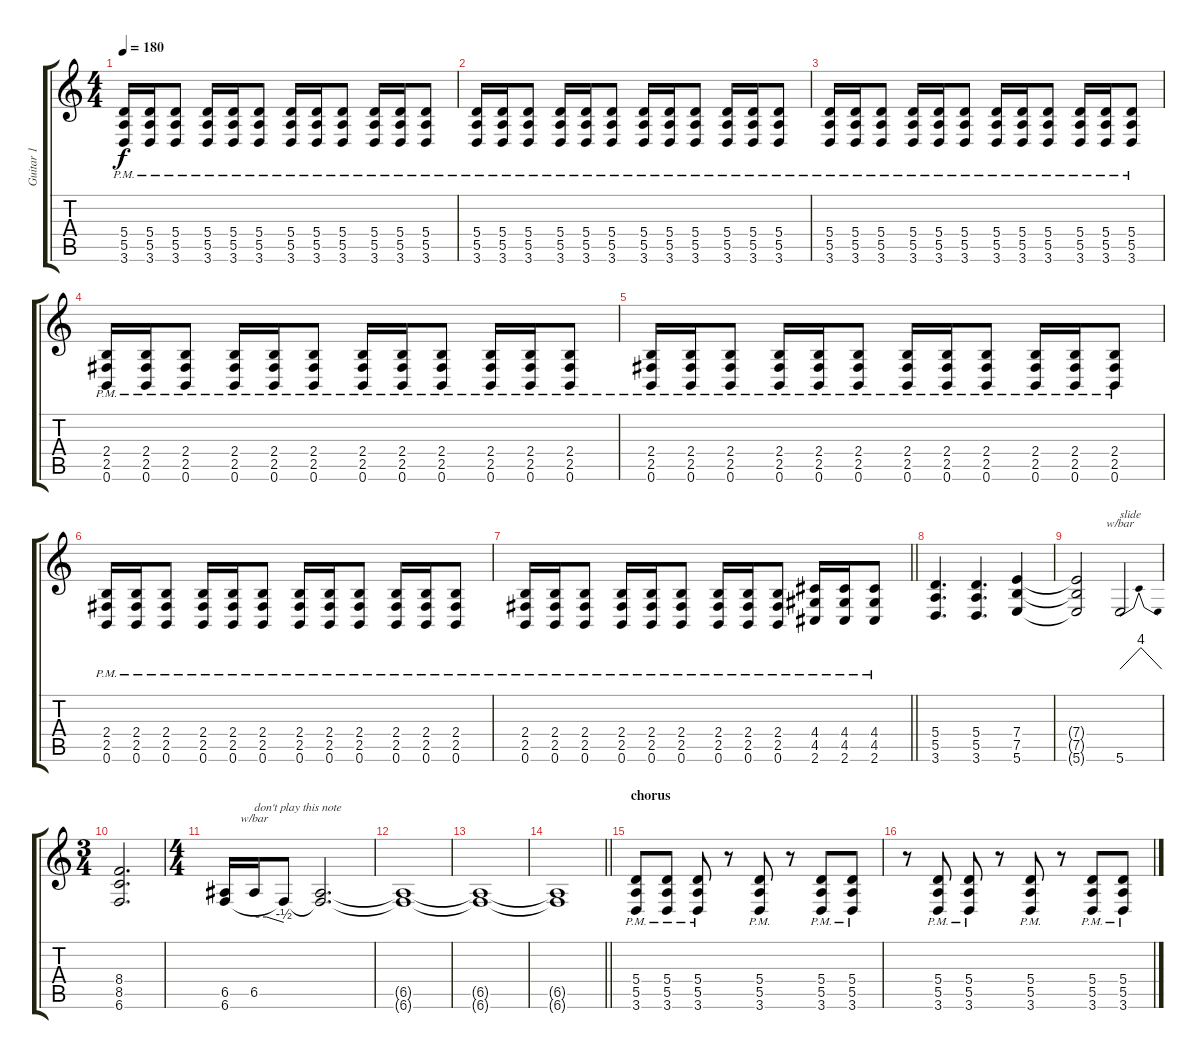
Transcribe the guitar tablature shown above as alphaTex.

\track ("Guitar 1" "Guitar 1") {instrument distortionguitar}
\staff {score tabs}
\tuning (B3 Gb3 D3 A2 E2 B1) {hide}
\ts (4 4)
\tempo 180
\clef g2
\ks c
(5.4{pm} 5.5{pm} 3.6{pm}).16{dy f} (5.4{pm} 5.5{pm} 3.6{pm}).16 (5.4{pm} 5.5{pm} 3.6{pm}).8 (5.4{pm} 5.5{pm} 3.6{pm}).16 (5.4{pm} 5.5{pm} 3.6{pm}).16 (5.4{pm} 5.5{pm} 3.6{pm}).8 (5.4{pm} 5.5{pm} 3.6{pm}).16 (5.4{pm} 5.5{pm} 3.6{pm}).16 (5.4{pm} 5.5{pm} 3.6{pm}).8 (5.4{pm} 5.5{pm} 3.6{pm}).16 (5.4{pm} 5.5{pm} 3.6{pm}).16 (5.4{pm} 5.5{pm} 3.6{pm}).8 |
(5.4{pm} 5.5{pm} 3.6{pm}).16 (5.4{pm} 5.5{pm} 3.6{pm}).16 (5.4{pm} 5.5{pm} 3.6{pm}).8 (5.4{pm} 5.5{pm} 3.6{pm}).16 (5.4{pm} 5.5{pm} 3.6{pm}).16 (5.4{pm} 5.5{pm} 3.6{pm}).8 (5.4{pm} 5.5{pm} 3.6{pm}).16 (5.4{pm} 5.5{pm} 3.6{pm}).16 (5.4{pm} 5.5{pm} 3.6{pm}).8 (5.4{pm} 5.5{pm} 3.6{pm}).16 (5.4{pm} 5.5{pm} 3.6{pm}).16 (5.4{pm} 5.5{pm} 3.6{pm}).8 |
(5.4{pm} 5.5{pm} 3.6{pm}).16 (5.4{pm} 5.5{pm} 3.6{pm}).16 (5.4{pm} 5.5{pm} 3.6{pm}).8 (5.4{pm} 5.5{pm} 3.6{pm}).16 (5.4{pm} 5.5{pm} 3.6{pm}).16 (5.4{pm} 5.5{pm} 3.6{pm}).8 (5.4{pm} 5.5{pm} 3.6{pm}).16 (5.4{pm} 5.5{pm} 3.6{pm}).16 (5.4{pm} 5.5{pm} 3.6{pm}).8 (5.4{pm} 5.5{pm} 3.6{pm}).16 (5.4{pm} 5.5{pm} 3.6{pm}).16 (5.4{pm} 5.5{pm} 3.6{pm}).8 |
(2.4{pm} 2.5{pm} 0.6{pm}).16 (2.4{pm} 2.5{pm} 0.6{pm}).16 (2.4{pm} 2.5{pm} 0.6{pm}).8 (2.4{pm} 2.5{pm} 0.6{pm}).16 (2.4{pm} 2.5{pm} 0.6{pm}).16 (2.4{pm} 2.5{pm} 0.6{pm}).8 (2.4{pm} 2.5{pm} 0.6{pm}).16 (2.4{pm} 2.5{pm} 0.6{pm}).16 (2.4{pm} 2.5{pm} 0.6{pm}).8 (2.4{pm} 2.5{pm} 0.6{pm}).16 (2.4{pm} 2.5{pm} 0.6{pm}).16 (2.4{pm} 2.5{pm} 0.6{pm}).8 |
(2.4{pm} 2.5{pm} 0.6{pm}).16 (2.4{pm} 2.5{pm} 0.6{pm}).16 (2.4{pm} 2.5{pm} 0.6{pm}).8 (2.4{pm} 2.5{pm} 0.6{pm}).16 (2.4{pm} 2.5{pm} 0.6{pm}).16 (2.4{pm} 2.5{pm} 0.6{pm}).8 (2.4{pm} 2.5{pm} 0.6{pm}).16 (2.4{pm} 2.5{pm} 0.6{pm}).16 (2.4{pm} 2.5{pm} 0.6{pm}).8 (2.4{pm} 2.5{pm} 0.6{pm}).16 (2.4{pm} 2.5{pm} 0.6{pm}).16 (2.4{pm} 2.5{pm} 0.6{pm}).8 |
(2.4{pm} 2.5{pm} 0.6{pm}).16 (2.4{pm} 2.5{pm} 0.6{pm}).16 (2.4{pm} 2.5{pm} 0.6{pm}).8 (2.4{pm} 2.5{pm} 0.6{pm}).16 (2.4{pm} 2.5{pm} 0.6{pm}).16 (2.4{pm} 2.5{pm} 0.6{pm}).8 (2.4{pm} 2.5{pm} 0.6{pm}).16 (2.4{pm} 2.5{pm} 0.6{pm}).16 (2.4{pm} 2.5{pm} 0.6{pm}).8 (2.4{pm} 2.5{pm} 0.6{pm}).16 (2.4{pm} 2.5{pm} 0.6{pm}).16 (2.4{pm} 2.5{pm} 0.6{pm}).8 |
\barLineRight lightlight
(2.4{pm} 2.5{pm} 0.6{pm}).16 (2.4{pm} 2.5{pm} 0.6{pm}).16 (2.4{pm} 2.5{pm} 0.6{pm}).8 (2.4{pm} 2.5{pm} 0.6{pm}).16 (2.4{pm} 2.5{pm} 0.6{pm}).16 (2.4{pm} 2.5{pm} 0.6{pm}).8 (2.4{pm} 2.5{pm} 0.6{pm}).16 (2.4{pm} 2.5{pm} 0.6{pm}).16 (2.4{pm} 2.5{pm} 0.6{pm}).8 (4.4{pm} 4.5{pm} 2.6{pm}).16 (4.4{pm} 4.5{pm} 2.6{pm}).16 (4.4{pm} 4.5{pm} 2.6{pm}).8 |
(5.4 5.5 3.6).4{d} (5.4 5.5 3.6).4{d} (7.4 7.5 5.6).4 |
(7.4{t} 7.5{t} 5.6{t}).2 5.6.2{tbe (dip default 0 0 15 16 60 0) txt "slide"} |
\ts (3 4)
(8.4 8.5 6.6).2{d} |
\ts (4 4)
(6.5 6.6).16 6.5.16{tbe (custom default 0 0 25 0 60 -2) txt "don't play this note"} 6.6{t}.8 (6.5{t} 6.6{t}).2{d} |
(6.5{t} 6.6{t}).1 |
(6.5{t} 6.6{t}).1 |
\barLineRight lightlight
(6.5{t} 6.6{t}).1 |
\section ("" "chorus")
(5.4{pm} 5.5{pm} 3.6{pm}).8{volume 16} (5.4{pm} 5.5{pm} 3.6{pm}).8 (5.4{pm} 5.5{pm} 3.6{pm}).8 r.8 (5.4{pm} 5.5{pm} 3.6{pm}).8 r.8 (5.4{pm} 5.5{pm} 3.6{pm}).8 (5.4{pm} 5.5{pm} 3.6{pm}).8 |
r.8 (5.4{pm} 5.5{pm} 3.6{pm}).8 (5.4{pm} 5.5{pm} 3.6{pm}).8 r.8 (5.4{pm} 5.5{pm} 3.6{pm}).8 r.8 (5.4{pm} 5.5{pm} 3.6{pm}).8 (5.4{pm} 5.5{pm} 3.6{pm}).8
